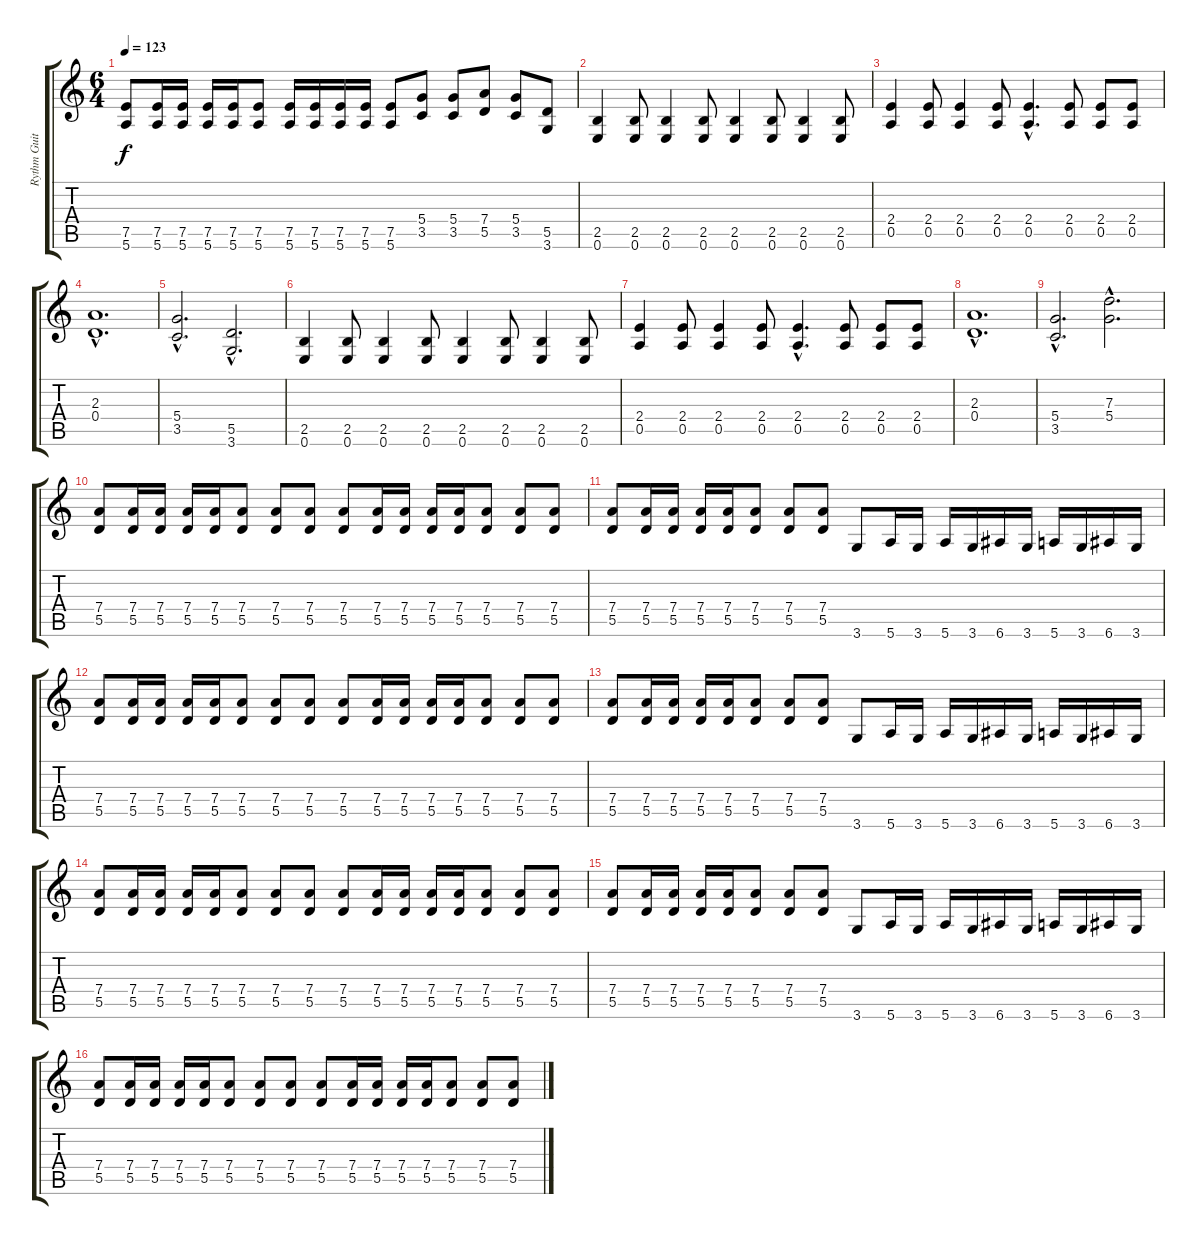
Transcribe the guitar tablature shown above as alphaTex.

\track ("Rythm Guitar" "Rythm Guit") {instrument distortionguitar}
\staff {score tabs}
\tuning (E4 B3 G3 D3 A2 E2) {hide}
\ts (6 4)
\tempo 123
\clef g2
\ks c
(7.5 5.6).8{dy f} (7.5 5.6).16 (7.5 5.6).16 (7.5 5.6).16 (7.5 5.6).16 (7.5 5.6).8 (7.5 5.6).16 (7.5 5.6).16 (7.5 5.6).16 (7.5 5.6).16 (7.5 5.6).8 (5.4 3.5).8 (5.4 3.5).8 (7.4 5.5).8 (5.4 3.5).8 (5.5 3.6).8 |
(2.5 0.6).4 (2.5 0.6).8 (2.5 0.6).4 (2.5 0.6).8 (2.5 0.6).4 (2.5 0.6).8 (2.5 0.6).4 (2.5 0.6).8 |
(2.4 0.5).4 (2.4 0.5).8 (2.4 0.5).4 (2.4 0.5).8 (2.4{hac} 0.5{hac}).4{d} (2.4 0.5).8 (2.4 0.5).8 (2.4 0.5).8 |
(2.3{hac} 0.4{hac}).1{d} |
(5.4{hac} 3.5{hac}).2{d} (5.5{hac} 3.6{hac}).2{d} |
(2.5 0.6).4 (2.5 0.6).8 (2.5 0.6).4 (2.5 0.6).8 (2.5 0.6).4 (2.5 0.6).8 (2.5 0.6).4 (2.5 0.6).8 |
(2.4 0.5).4 (2.4 0.5).8 (2.4 0.5).4 (2.4 0.5).8 (2.4{hac} 0.5{hac}).4{d} (2.4 0.5).8 (2.4 0.5).8 (2.4 0.5).8 |
(2.3{hac} 0.4{hac}).1{d} |
(5.4{hac} 3.5{hac}).2{d} (7.3{hac} 5.4{hac}).2{d} |
(7.4 5.5).8 (7.4 5.5).16 (7.4 5.5).16 (7.4 5.5).16 (7.4 5.5).16 (7.4 5.5).8 (7.4 5.5).8 (7.4 5.5).8 (7.4 5.5).8 (7.4 5.5).16 (7.4 5.5).16 (7.4 5.5).16 (7.4 5.5).16 (7.4 5.5).8 (7.4 5.5).8 (7.4 5.5).8 |
(7.4 5.5).8 (7.4 5.5).16 (7.4 5.5).16 (7.4 5.5).16 (7.4 5.5).16 (7.4 5.5).8 (7.4 5.5).8 (7.4 5.5).8 3.6.8 5.6.16 3.6.16 5.6.16 3.6.16 6.6.16 3.6.16 5.6.16 3.6.16 6.6.16 3.6.16 |
(7.4 5.5).8 (7.4 5.5).16 (7.4 5.5).16 (7.4 5.5).16 (7.4 5.5).16 (7.4 5.5).8 (7.4 5.5).8 (7.4 5.5).8 (7.4 5.5).8 (7.4 5.5).16 (7.4 5.5).16 (7.4 5.5).16 (7.4 5.5).16 (7.4 5.5).8 (7.4 5.5).8 (7.4 5.5).8 |
(7.4 5.5).8 (7.4 5.5).16 (7.4 5.5).16 (7.4 5.5).16 (7.4 5.5).16 (7.4 5.5).8 (7.4 5.5).8 (7.4 5.5).8 3.6.8 5.6.16 3.6.16 5.6.16 3.6.16 6.6.16 3.6.16 5.6.16 3.6.16 6.6.16 3.6.16 |
(7.4 5.5).8 (7.4 5.5).16 (7.4 5.5).16 (7.4 5.5).16 (7.4 5.5).16 (7.4 5.5).8 (7.4 5.5).8 (7.4 5.5).8 (7.4 5.5).8 (7.4 5.5).16 (7.4 5.5).16 (7.4 5.5).16 (7.4 5.5).16 (7.4 5.5).8 (7.4 5.5).8 (7.4 5.5).8 |
(7.4 5.5).8 (7.4 5.5).16 (7.4 5.5).16 (7.4 5.5).16 (7.4 5.5).16 (7.4 5.5).8 (7.4 5.5).8 (7.4 5.5).8 3.6.8 5.6.16 3.6.16 5.6.16 3.6.16 6.6.16 3.6.16 5.6.16 3.6.16 6.6.16 3.6.16 |
(7.4 5.5).8 (7.4 5.5).16 (7.4 5.5).16 (7.4 5.5).16 (7.4 5.5).16 (7.4 5.5).8 (7.4 5.5).8 (7.4 5.5).8 (7.4 5.5).8 (7.4 5.5).16 (7.4 5.5).16 (7.4 5.5).16 (7.4 5.5).16 (7.4 5.5).8 (7.4 5.5).8 (7.4 5.5).8
